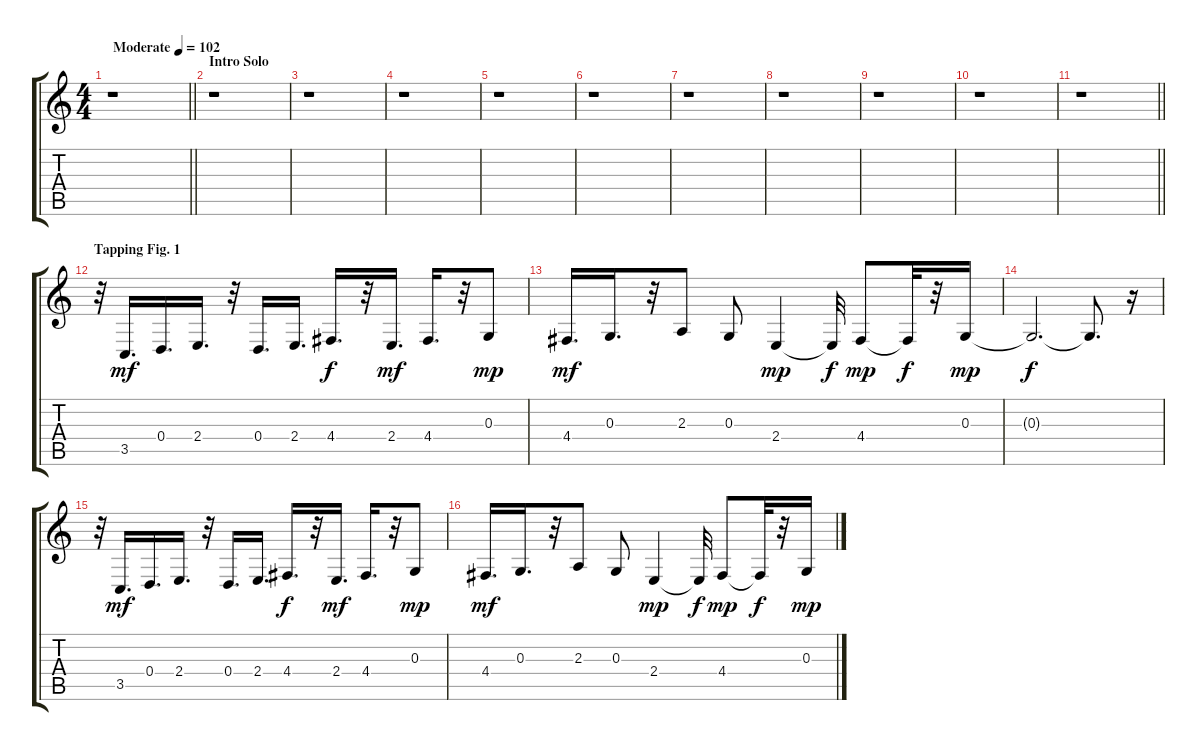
\track "" {mute instrument bassoon}
\staff {score tabs}
\tuning (E4 B3 G3 D3 A2 E2) {hide}
\ts (4 4)
\tempo (102 "Moderate")
\clef g2
\barLineRight lightlight
\ks c
r.1{dy mf instrument bassoon} |
\section ("" "Intro Solo")
r.1 |
r.1 |
r.1 |
r.1 |
r.1 |
r.1 |
r.1 |
r.1 |
r.1 |
\barLineRight lightlight
r.1 |
\section ("" "Tapping Fig. 1")
r.32 3.5.16{d} 0.4.16{d} 2.4.16{d} r.32 0.4.16{d} 2.4.16{d} 4.4.16{d dy f} r.32 2.4.16{d dy mf} 4.4.16{d} r.32 0.3.8{dy mp} |
4.4.16{d dy mf} 0.3.16{d} r.32 2.3.8 0.3.8 2.4.4{dy mp} 2.4{t}.32{dy f} 4.4.8{dy mp} 4.4{t}.32{dy f} r.32 0.3.16{dy mp} |
0.3{t}.2{d dy f} 0.3{t}.8{d} r.16 |
r.32 3.5.16{d dy mf} 0.4.16{d} 2.4.16{d} r.32 0.4.16{d} 2.4.16{d} 4.4.16{d dy f} r.32 2.4.16{d dy mf} 4.4.16{d} r.32 0.3.8{dy mp} |
4.4.16{d dy mf} 0.3.16{d} r.32 2.3.8 0.3.8 2.4.4{dy mp} 2.4{t}.32{dy f} 4.4.8{dy mp} 4.4{t}.32{dy f} r.32 0.3.16{dy mp}
